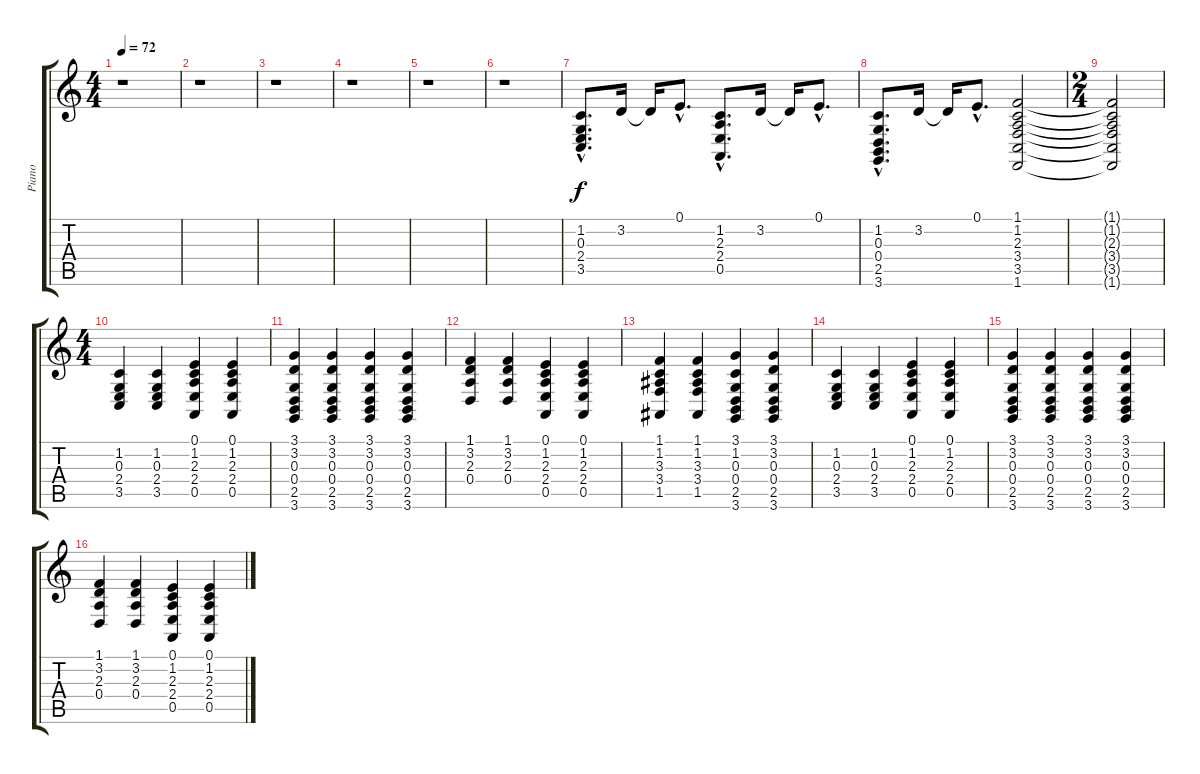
\track ("Piano" "Piano") {instrument acousticgrandpiano}
\staff {score tabs}
\tuning (E4 B3 G3 D3 A2 E2) {hide}
\ts (4 4)
\tempo 72
\clef g2
\ks c
r.1{dy f} |
r.1 |
r.1 |
r.1 |
r.1 |
r.1 |
(1.2{hac} 0.3{hac} 2.4{hac} 3.5{hac}).8{d} 3.2.16 3.2{t}.16 0.1{hac}.8{d} (1.2{hac} 2.3{hac} 2.4{hac} 0.5{hac}).8{d} 3.2.16 3.2{t}.16 0.1{hac}.8{d} |
(1.2{hac} 0.3{hac} 0.4{hac} 2.5{hac} 3.6{hac}).8{d} 3.2.16 3.2{t}.16 0.1{hac}.8{d} (1.1 1.2 2.3 3.4 3.5 1.6).2 |
\ts (2 4)
(1.1{t} 1.2{t} 2.3{t} 3.4{t} 3.5{t} 1.6{t}).2 |
\ts (4 4)
(1.2 0.3 2.4 3.5).4 (1.2 0.3 2.4 3.5).4 (0.1 1.2 2.3 2.4 0.5).4 (0.1 1.2 2.3 2.4 0.5).4 |
(3.1 3.2 0.3 0.4 2.5 3.6).4 (3.1 3.2 0.3 0.4 2.5 3.6).4 (3.1 3.2 0.3 0.4 2.5 3.6).4 (3.1 3.2 0.3 0.4 2.5 3.6).4 |
(1.1 3.2 2.3 0.4).4 (1.1 3.2 2.3 0.4).4 (0.1 1.2 2.3 2.4 0.5).4 (0.1 1.2 2.3 2.4 0.5).4 |
(1.1 1.2 3.3 3.4 1.5).4 (1.1 1.2 3.3 3.4 1.5).4 (3.1 1.2 0.3 0.4 2.5 3.6).4 (3.1 3.2 0.3 0.4 2.5 3.6).4 |
(1.2 0.3 2.4 3.5).4 (1.2 0.3 2.4 3.5).4 (0.1 1.2 2.3 2.4 0.5).4 (0.1 1.2 2.3 2.4 0.5).4 |
(3.1 3.2 0.3 0.4 2.5 3.6).4 (3.1 3.2 0.3 0.4 2.5 3.6).4 (3.1 3.2 0.3 0.4 2.5 3.6).4 (3.1 3.2 0.3 0.4 2.5 3.6).4 |
(1.1 3.2 2.3 0.4).4 (1.1 3.2 2.3 0.4).4 (0.1 1.2 2.3 2.4 0.5).4 (0.1 1.2 2.3 2.4 0.5).4
